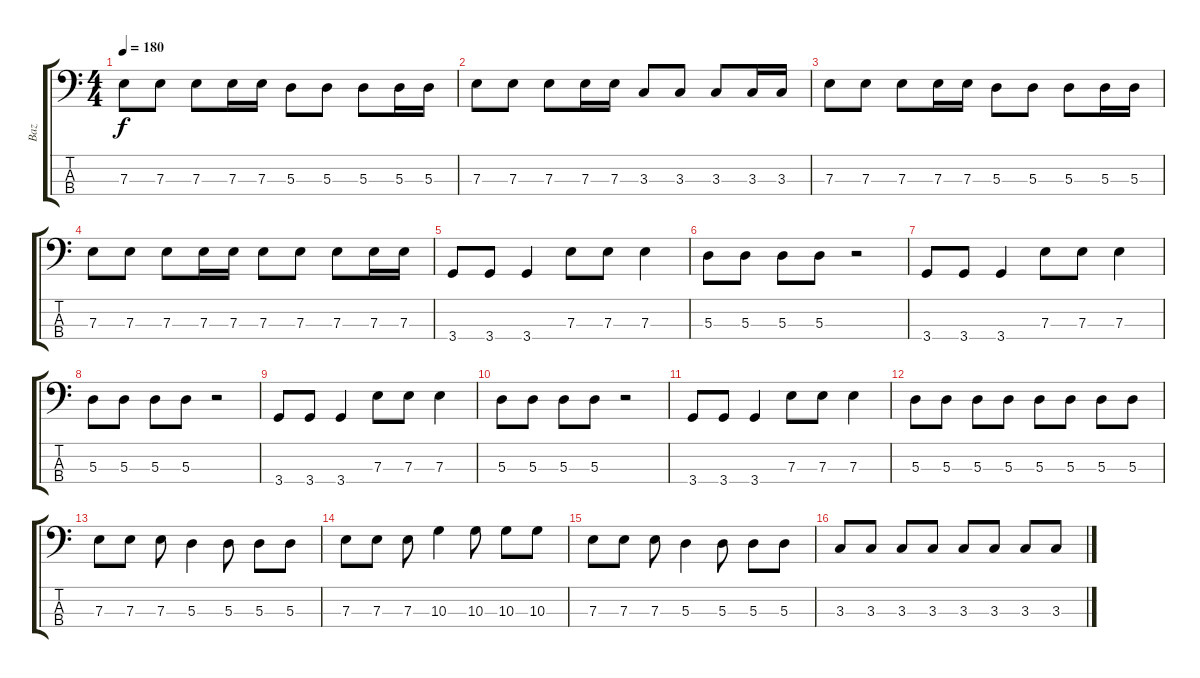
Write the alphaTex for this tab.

\track ("Baz" "Baz") {instrument electricbassfinger}
\staff {score tabs}
\tuning (G2 D2 A1 E1) {hide}
\ts (4 4)
\tempo 180
\clef f4
\ks c
7.3.8{dy f} 7.3.8 7.3.8 7.3.16 7.3.16 5.3.8 5.3.8 5.3.8 5.3.16 5.3.16 |
7.3.8 7.3.8 7.3.8 7.3.16 7.3.16 3.3.8 3.3.8 3.3.8 3.3.16 3.3.16 |
7.3.8 7.3.8 7.3.8 7.3.16 7.3.16 5.3.8 5.3.8 5.3.8 5.3.16 5.3.16 |
7.3.8 7.3.8 7.3.8 7.3.16 7.3.16 7.3.8 7.3.8 7.3.8 7.3.16 7.3.16 |
3.4.8 3.4.8 3.4.4 7.3.8 7.3.8 7.3.4 |
5.3.8 5.3.8 5.3.8 5.3.8 r.2 |
3.4.8 3.4.8 3.4.4 7.3.8 7.3.8 7.3.4 |
5.3.8 5.3.8 5.3.8 5.3.8 r.2 |
3.4.8 3.4.8 3.4.4 7.3.8 7.3.8 7.3.4 |
5.3.8 5.3.8 5.3.8 5.3.8 r.2 |
3.4.8 3.4.8 3.4.4 7.3.8 7.3.8 7.3.4 |
5.3.8 5.3.8 5.3.8 5.3.8 5.3.8 5.3.8 5.3.8 5.3.8 |
7.3.8 7.3.8 7.3.8 5.3.4 5.3.8 5.3.8 5.3.8 |
7.3.8 7.3.8 7.3.8 10.3.4 10.3.8 10.3.8 10.3.8 |
7.3.8 7.3.8 7.3.8 5.3.4 5.3.8 5.3.8 5.3.8 |
3.3.8 3.3.8 3.3.8 3.3.8 3.3.8 3.3.8 3.3.8 3.3.8
